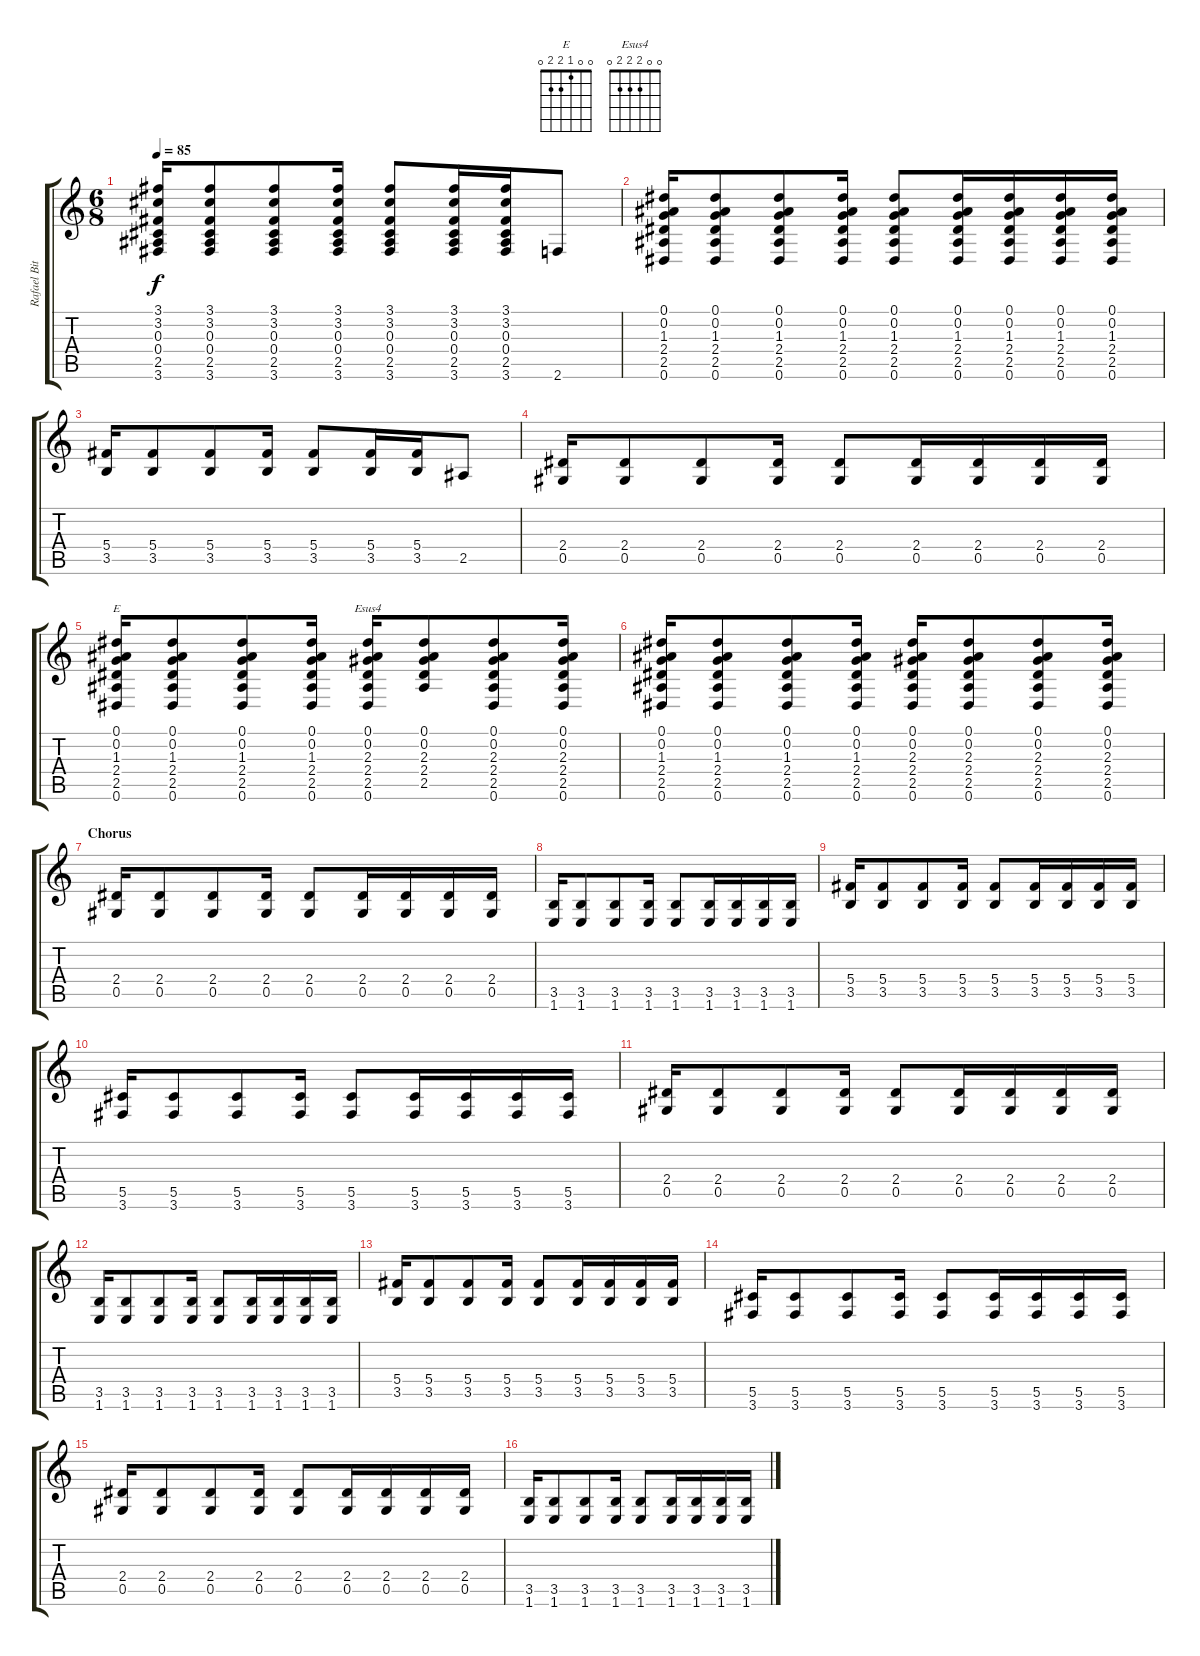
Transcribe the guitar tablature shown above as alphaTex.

\track ("Rafael Bittencourt" "Rafael Bit") {instrument distortionguitar}
\staff {score tabs}
\tuning (Eb4 Bb3 Gb3 Db3 Ab2 Eb2) {hide}
\chord ("E" 0 0 1 2 2 0)
\chord ("Esus4" 0 0 2 2 2 0)
\ts (6 8)
\tempo 85
\clef g2
\ks c
(3.1 3.2 0.3 0.4 2.5 3.6).16{dy f} (3.1 3.2 0.3 0.4 2.5 3.6).8 (3.1 3.2 0.3 0.4 2.5 3.6).8 (3.1 3.2 0.3 0.4 2.5 3.6).16 (3.1 3.2 0.3 0.4 2.5 3.6).8 (3.1 3.2 0.3 0.4 2.5 3.6).16 (3.1 3.2 0.3 0.4 2.5 3.6).16 2.6.8 |
(0.1 0.2 1.3 2.4 2.5 0.6).16 (0.1 0.2 1.3 2.4 2.5 0.6).8 (0.1 0.2 1.3 2.4 2.5 0.6).8 (0.1 0.2 1.3 2.4 2.5 0.6).16 (0.1 0.2 1.3 2.4 2.5 0.6).8 (0.1 0.2 1.3 2.4 2.5 0.6).16 (0.1 0.2 1.3 2.4 2.5 0.6).16 (0.1 0.2 1.3 2.4 2.5 0.6).16 (0.1 0.2 1.3 2.4 2.5 0.6).16 |
(5.4 3.5).16 (5.4 3.5).8 (5.4 3.5).8 (5.4 3.5).16 (5.4 3.5).8 (5.4 3.5).16 (5.4 3.5).16 2.5.8 |
(2.4 0.5).16 (2.4 0.5).8 (2.4 0.5).8 (2.4 0.5).16 (2.4 0.5).8 (2.4 0.5).16 (2.4 0.5).16 (2.4 0.5).16 (2.4 0.5).16 |
(0.1 0.2 1.3 2.4 2.5 0.6).16{ch "E"} (0.1 0.2 1.3 2.4 2.5 0.6).8 (0.1 0.2 1.3 2.4 2.5 0.6).8 (0.1 0.2 1.3 2.4 2.5 0.6).16 (0.1 0.2 2.3 2.4 2.5 0.6).16{ch "Esus4"} (0.1 0.2 2.3 2.4 2.5).8 (0.1 0.2 2.3 2.4 2.5 0.6).8 (0.1 0.2 2.3 2.4 2.5 0.6).16 |
(0.1 0.2 1.3 2.4 2.5 0.6).16 (0.1 0.2 1.3 2.4 2.5 0.6).8 (0.1 0.2 1.3 2.4 2.5 0.6).8 (0.1 0.2 1.3 2.4 2.5 0.6).16 (0.1 0.2 2.3 2.4 2.5 0.6).16 (0.1 0.2 2.3 2.4 2.5 0.6).8 (0.1 0.2 2.3 2.4 2.5 0.6).8 (0.1 0.2 2.3 2.4 2.5 0.6).16 |
\section ("" "Chorus")
(2.4 0.5).16 (2.4 0.5).8 (2.4 0.5).8 (2.4 0.5).16 (2.4 0.5).8 (2.4 0.5).16 (2.4 0.5).16 (2.4 0.5).16 (2.4 0.5).16 |
(3.5 1.6).16 (3.5 1.6).8 (3.5 1.6).8 (3.5 1.6).16 (3.5 1.6).8 (3.5 1.6).16 (3.5 1.6).16 (3.5 1.6).16 (3.5 1.6).16 |
(5.4 3.5).16 (5.4 3.5).8 (5.4 3.5).8 (5.4 3.5).16 (5.4 3.5).8 (5.4 3.5).16 (5.4 3.5).16 (5.4 3.5).16 (5.4 3.5).16 |
(5.5 3.6).16 (5.5 3.6).8 (5.5 3.6).8 (5.5 3.6).16 (5.5 3.6).8 (5.5 3.6).16 (5.5 3.6).16 (5.5 3.6).16 (5.5 3.6).16 |
(2.4 0.5).16 (2.4 0.5).8 (2.4 0.5).8 (2.4 0.5).16 (2.4 0.5).8 (2.4 0.5).16 (2.4 0.5).16 (2.4 0.5).16 (2.4 0.5).16 |
(3.5 1.6).16 (3.5 1.6).8 (3.5 1.6).8 (3.5 1.6).16 (3.5 1.6).8 (3.5 1.6).16 (3.5 1.6).16 (3.5 1.6).16 (3.5 1.6).16 |
(5.4 3.5).16 (5.4 3.5).8 (5.4 3.5).8 (5.4 3.5).16 (5.4 3.5).8 (5.4 3.5).16 (5.4 3.5).16 (5.4 3.5).16 (5.4 3.5).16 |
(5.5 3.6).16 (5.5 3.6).8 (5.5 3.6).8 (5.5 3.6).16 (5.5 3.6).8 (5.5 3.6).16 (5.5 3.6).16 (5.5 3.6).16 (5.5 3.6).16 |
(2.4 0.5).16 (2.4 0.5).8 (2.4 0.5).8 (2.4 0.5).16 (2.4 0.5).8 (2.4 0.5).16 (2.4 0.5).16 (2.4 0.5).16 (2.4 0.5).16 |
(3.5 1.6).16 (3.5 1.6).8 (3.5 1.6).8 (3.5 1.6).16 (3.5 1.6).8 (3.5 1.6).16 (3.5 1.6).16 (3.5 1.6).16 (3.5 1.6).16
